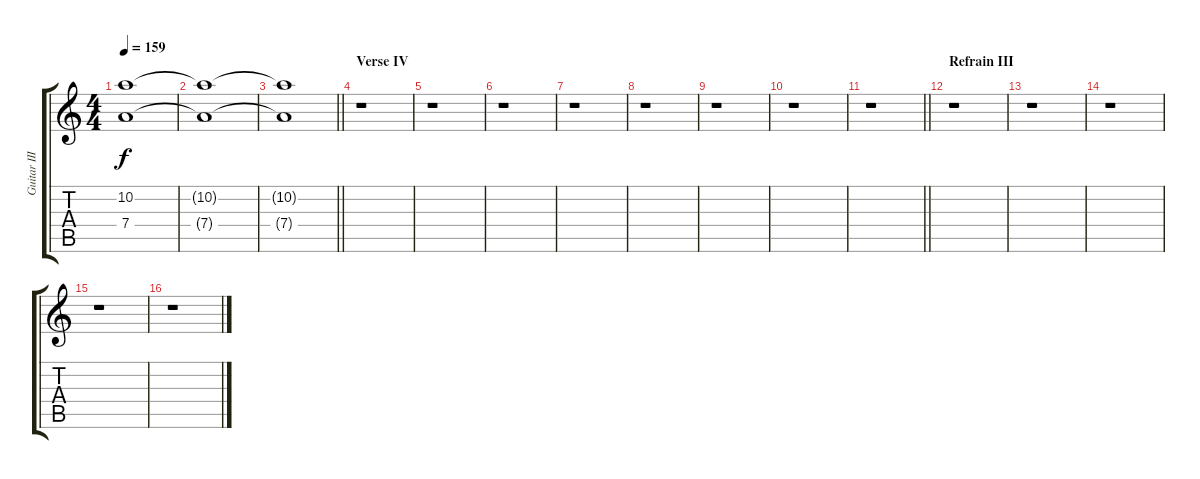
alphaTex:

\track ("Guitar III" "Guitar III") {instrument distortionguitar}
\staff {score tabs}
\tuning (E4 B3 G3 D3 A2 E2) {hide}
\ts (4 4)
\tempo 159
\clef g2
\ks c
(10.2{t} 7.4{t}).1{dy f} |
(10.2{t} 7.4{t}).1{volume 16} |
\barLineRight lightlight
(10.2{t} 7.4{t}).1 |
\section ("" "Verse IV")
r.1 |
r.1 |
r.1 |
r.1 |
r.1 |
r.1 |
r.1 |
\barLineRight lightlight
r.1 |
\section ("" "Refrain III")
r.1 |
r.1 |
r.1 |
r.1 |
r.1
